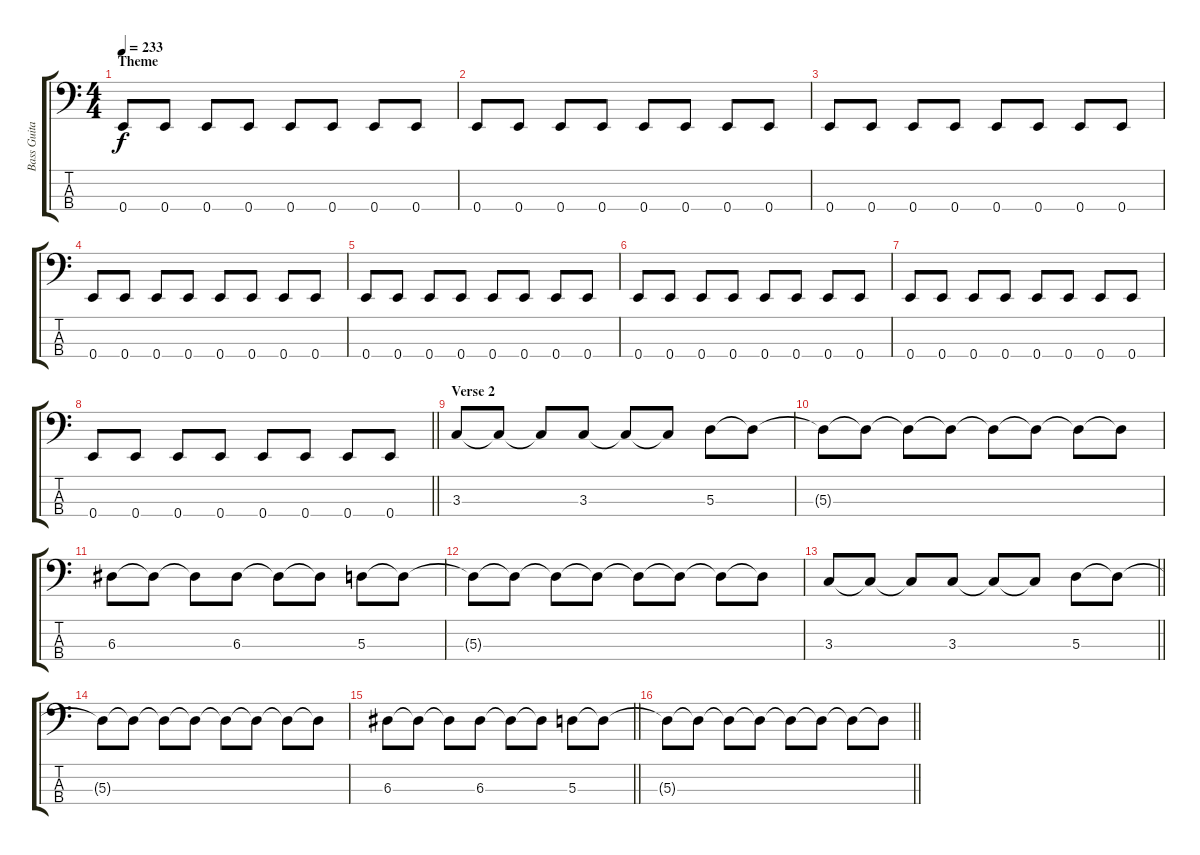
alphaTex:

\track ("Bass Guitar" "Bass Guita") {instrument electricbassfinger}
\staff {score tabs}
\tuning (G2 D2 A1 E1) {hide}
\ts (4 4)
\section ("" "Theme")
\tempo 233
\clef f4
\ks c
0.4.8{dy f} 0.4.8 0.4.8 0.4.8 0.4.8 0.4.8 0.4.8 0.4.8 |
0.4.8 0.4.8 0.4.8 0.4.8 0.4.8 0.4.8 0.4.8 0.4.8 |
0.4.8 0.4.8 0.4.8 0.4.8 0.4.8 0.4.8 0.4.8 0.4.8 |
0.4.8 0.4.8 0.4.8 0.4.8 0.4.8 0.4.8 0.4.8 0.4.8 |
0.4.8 0.4.8 0.4.8 0.4.8 0.4.8 0.4.8 0.4.8 0.4.8 |
0.4.8 0.4.8 0.4.8 0.4.8 0.4.8 0.4.8 0.4.8 0.4.8 |
0.4.8 0.4.8 0.4.8 0.4.8 0.4.8 0.4.8 0.4.8 0.4.8 |
\barLineRight lightlight
0.4.8 0.4.8 0.4.8 0.4.8 0.4.8 0.4.8 0.4.8 0.4.8 |
\section ("" "Verse 2")
3.3.8 3.3{t}.8 3.3{t}.8 3.3.8 3.3{t}.8 3.3{t}.8 5.3.8 5.3{t}.8 |
5.3{t}.8 5.3{t}.8 5.3{t}.8 5.3{t}.8 5.3{t}.8 5.3{t}.8 5.3{t}.8 5.3{t}.8 |
6.3.8 6.3{t}.8 6.3{t}.8 6.3.8 6.3{t}.8 6.3{t}.8 5.3.8 5.3{t}.8 |
5.3{t}.8 5.3{t}.8 5.3{t}.8 5.3{t}.8 5.3{t}.8 5.3{t}.8 5.3{t}.8 5.3{t}.8 |
\barLineRight lightlight
3.3.8 3.3{t}.8 3.3{t}.8 3.3.8 3.3{t}.8 3.3{t}.8 5.3.8 5.3{t}.8 |
5.3{t}.8 5.3{t}.8 5.3{t}.8 5.3{t}.8 5.3{t}.8 5.3{t}.8 5.3{t}.8 5.3{t}.8 |
\barLineRight lightlight
6.3.8 6.3{t}.8 6.3{t}.8 6.3.8 6.3{t}.8 6.3{t}.8 5.3.8 5.3{t}.8 |
\barLineRight lightlight
5.3{t}.8 5.3{t}.8 5.3{t}.8 5.3{t}.8 5.3{t}.8 5.3{t}.8 5.3{t}.8 5.3{t}.8
